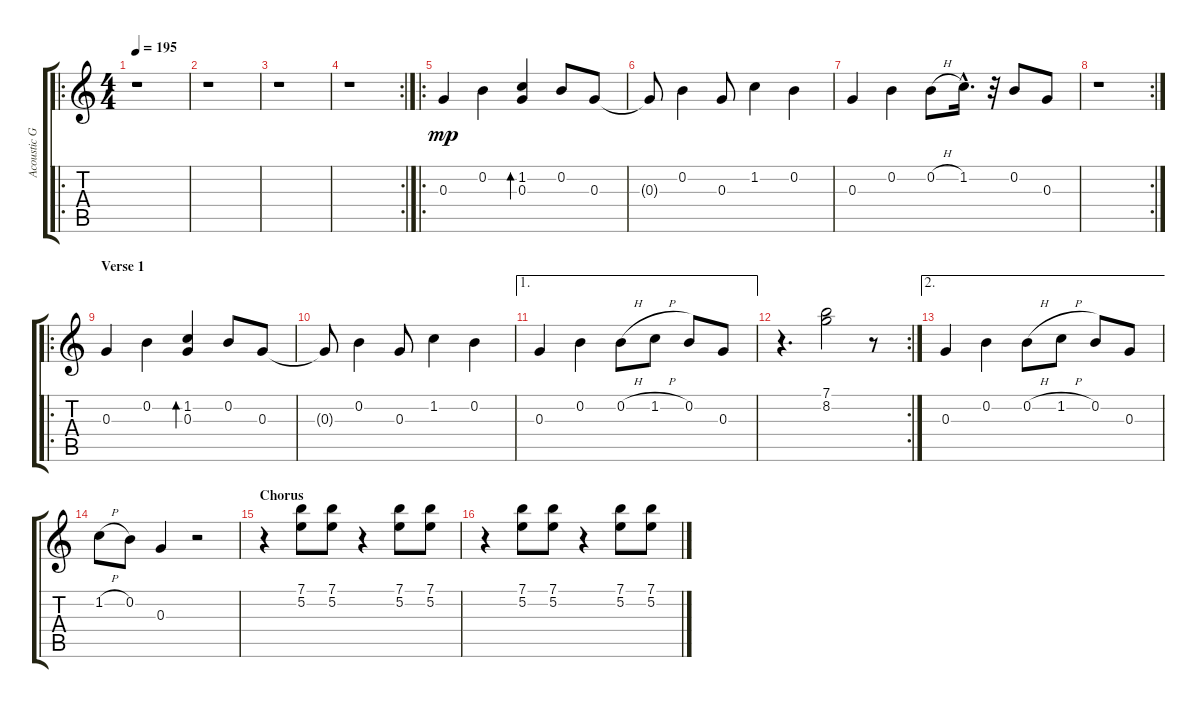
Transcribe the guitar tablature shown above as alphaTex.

\track ("Acoustic Guitar" "Acoustic G") {instrument acousticguitarsteel}
\staff {score tabs}
\tuning (E4 B3 G3 D3 A2 E2) {hide}
\ro
\ts (4 4)
\tempo 195
\clef g2
\ks c
r.1{dy mp instrument acousticguitarsteel} |
r.1 |
r.1 |
\rc 2
r.1 |
\ro
0.3.4 0.2.4 (1.2 0.3).4{bd 120} 0.2.8 0.3.8 |
0.3{t}.8 0.2.4 0.3.8 1.2.4 0.2.4 |
0.3.4 0.2.4 0.2{h}.8 1.2{hac}.16{d} r.32 0.2.8 0.3.8 |
\rc 2
r.1 |
\ro
\section ("" "Verse 1")
0.3.4 0.2.4 (1.2 0.3).4{bd 120} 0.2.8 0.3.8 |
0.3{t}.8 0.2.4 0.3.8 1.2.4 0.2.4 |
\ae 1
0.3.4 0.2.4 0.2{h}.8 1.2{h}.8 0.2.8 0.3.8 |
\rc 2
r.4{d} (7.1 8.2).2 r.8 |
\ae 2
0.3.4 0.2.4 0.2{h}.8 1.2{h}.8 0.2.8 0.3.8 |
1.2{h}.8 0.2.8 0.3.4 r.2 |
\section ("" "Chorus")
r.4 (7.1 5.2).8 (7.1 5.2).8 r.4 (7.1 5.2).8 (7.1 5.2).8 |
r.4 (7.1 5.2).8 (7.1 5.2).8 r.4 (7.1 5.2).8 (7.1 5.2).8
